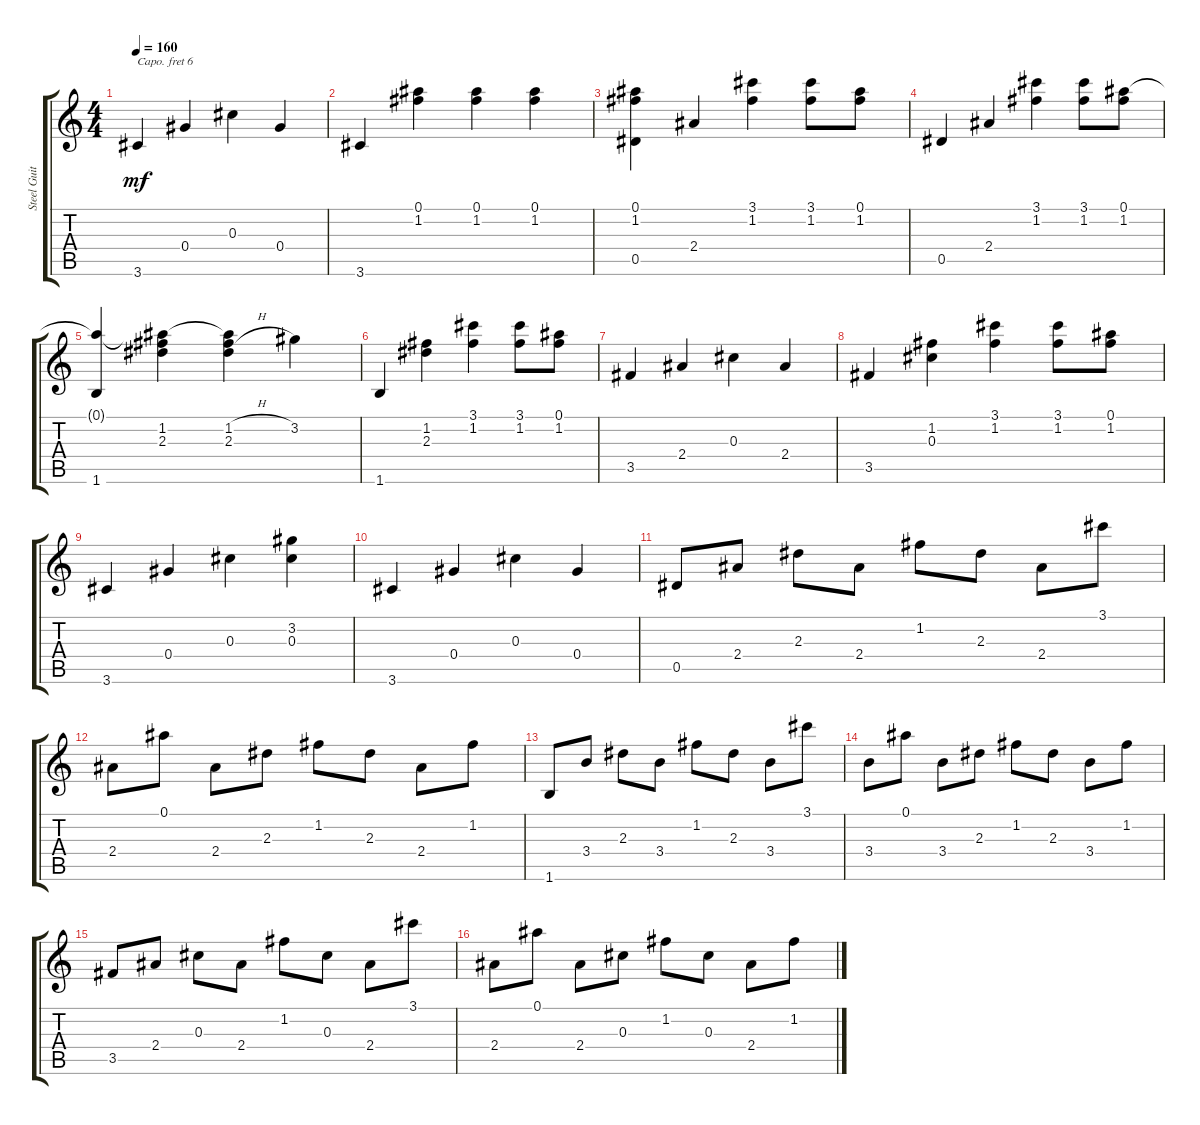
\track ("Steel Guitar" "Steel Guit") {instrument acousticguitarsteel}
\staff {score tabs}
\capo 6
\tuning (E4 B3 G3 D3 A2 E2) {hide}
\ts (4 4)
\tempo 160
\clef g2
\ks c
3.6.4{dy mf} 0.4.4 0.3.4 0.4.4 |
3.6.4 (0.1 1.2).4 (0.1 1.2).4 (0.1 1.2).4 |
(0.1 1.2 0.5).4 2.4.4 (3.1 1.2).4 (3.1 1.2).8 (0.1 1.2).8 |
0.5.4 2.4.4 (3.1 1.2).4 (3.1 1.2).8 (0.1 1.2).8 |
(0.1{t} 1.6).4 (0.1{t} 1.2 2.3).4 (0.1{t} 1.2{h} 2.3).4 3.2.4 |
1.6.4 (1.2 2.3).4 (3.1 1.2).4 (3.1 1.2).8 (0.1 1.2).8 |
3.5.4 2.4.4 0.3.4 2.4.4 |
3.5.4 (1.2 0.3).4 (3.1 1.2).4 (3.1 1.2).8 (0.1 1.2).8 |
3.6.4 0.4.4 0.3.4 (3.2 0.3).4 |
3.6.4 0.4.4 0.3.4 0.4.4 |
0.5.8 2.4.8 2.3.8 2.4.8 1.2.8 2.3.8 2.4.8 3.1.8 |
2.4.8 0.1.8 2.4.8 2.3.8 1.2.8 2.3.8 2.4.8 1.2.8 |
1.6.8 3.4.8 2.3.8 3.4.8 1.2.8 2.3.8 3.4.8 3.1.8 |
3.4.8 0.1.8 3.4.8 2.3.8 1.2.8 2.3.8 3.4.8 1.2.8 |
3.5.8 2.4.8 0.3.8 2.4.8 1.2.8 0.3.8 2.4.8 3.1.8 |
2.4.8 0.1.8 2.4.8 0.3.8 1.2.8 0.3.8 2.4.8 1.2.8
